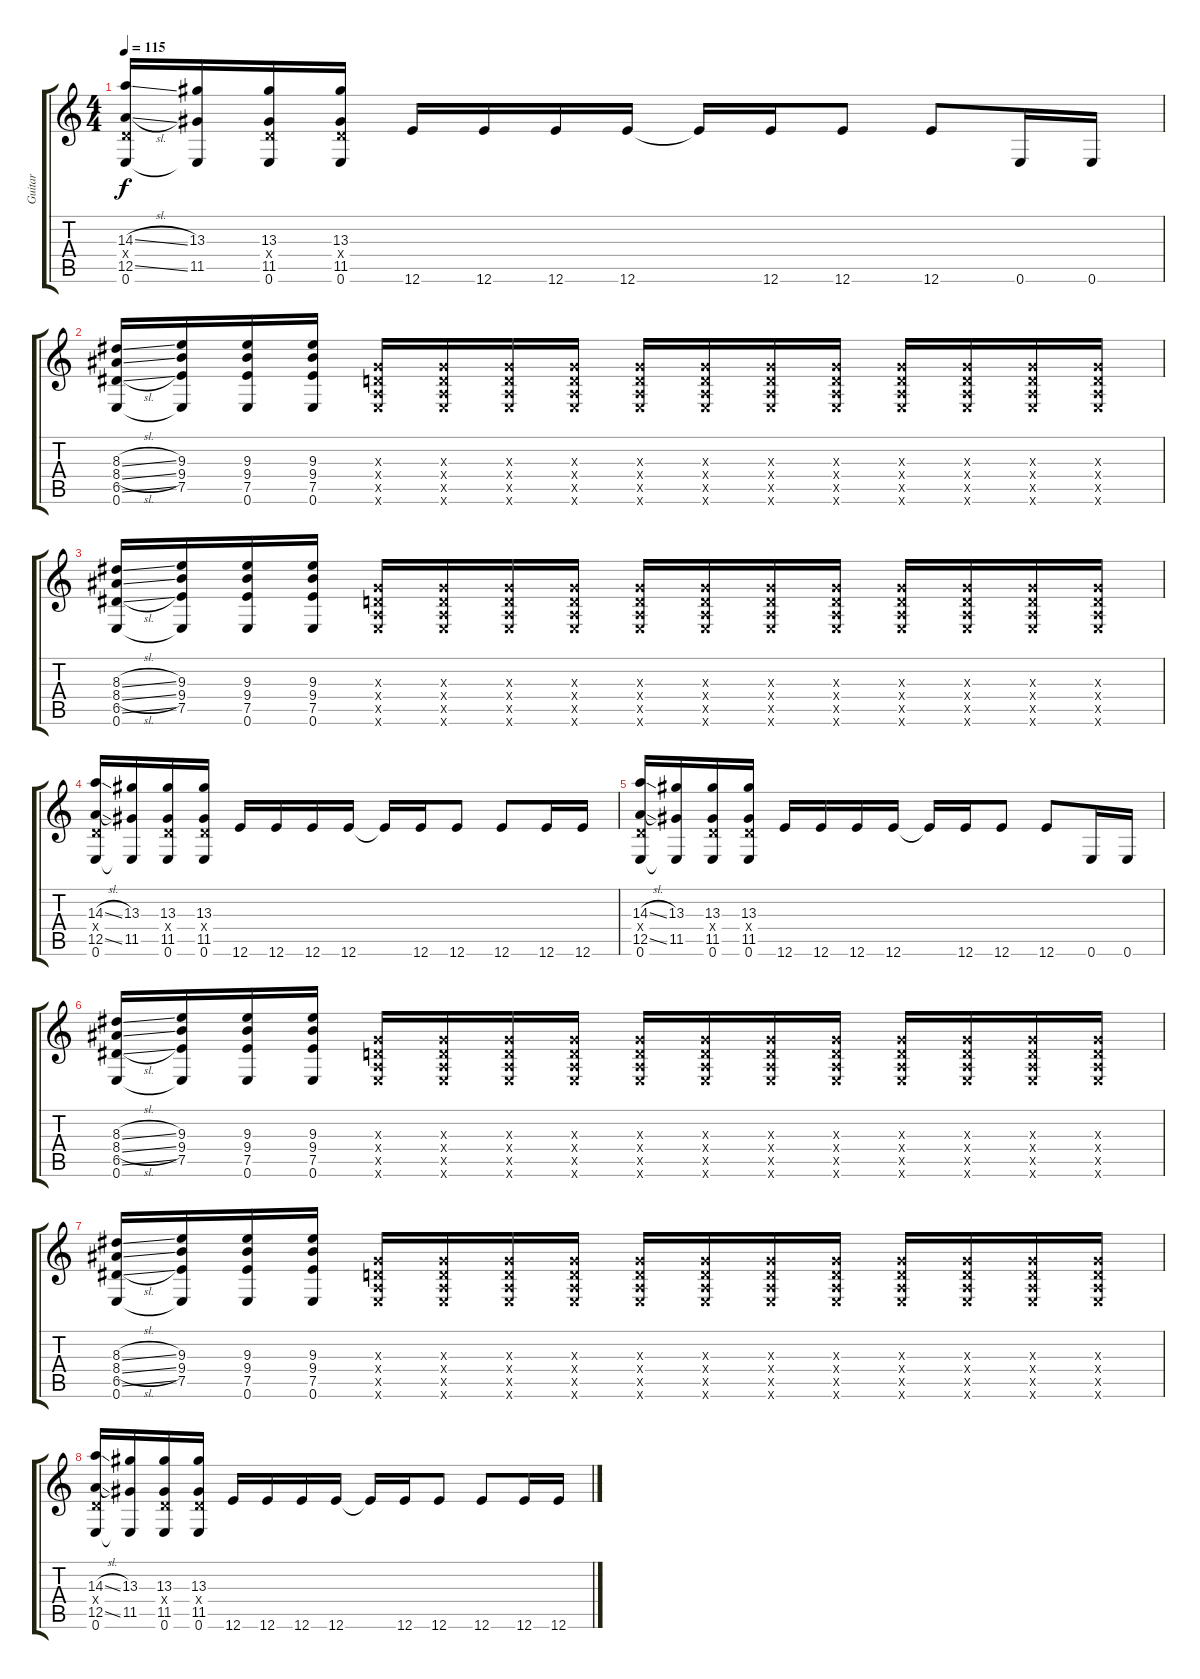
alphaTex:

\track ("Guitar" "Guitar") {instrument distortionguitar}
\staff {score tabs}
\tuning (E4 B3 G3 D3 A2 E2) {hide}
\ts (4 4)
\tempo 115
\clef g2
\ks c
(14.3{sl} 0.4{x} 12.5{sl} 0.6).16{dy f} (13.3 11.5 0.6{t}).16 (13.3 0.4{x} 11.5 0.6).16 (13.3 0.4{x} 11.5 0.6).16 12.6.16 12.6.16 12.6.16 12.6.16 12.6{t}.16 12.6.16 12.6.8 12.6.8 0.6.16 0.6.16 |
(8.3{sl} 8.4{sl} 6.5{sl} 0.6).16 (9.3 9.4 7.5 0.6{t}).16 (9.3 9.4 7.5 0.6).16 (9.3 9.4 7.5 0.6).16 (0.3{x} 0.4{x} 0.5{x} 0.6{x}).16 (0.3{x} 0.4{x} 0.5{x} 0.6{x}).16 (0.3{x} 0.4{x} 0.5{x} 0.6{x}).16 (0.3{x} 0.4{x} 0.5{x} 0.6{x}).16 (0.3{x} 0.4{x} 0.5{x} 0.6{x}).16 (0.3{x} 0.4{x} 0.5{x} 0.6{x}).16 (0.3{x} 0.4{x} 0.5{x} 0.6{x}).16 (0.3{x} 0.4{x} 0.5{x} 0.6{x}).16 (0.3{x} 0.4{x} 0.5{x} 0.6{x}).16 (0.3{x} 0.4{x} 0.5{x} 0.6{x}).16 (0.3{x} 0.4{x} 0.5{x} 0.6{x}).16 (0.3{x} 0.4{x} 0.5{x} 0.6{x}).16 |
(8.3{sl} 8.4{sl} 6.5{sl} 0.6).16 (9.3 9.4 7.5 0.6{t}).16 (9.3 9.4 7.5 0.6).16 (9.3 9.4 7.5 0.6).16 (0.3{x} 0.4{x} 0.5{x} 0.6{x}).16 (0.3{x} 0.4{x} 0.5{x} 0.6{x}).16 (0.3{x} 0.4{x} 0.5{x} 0.6{x}).16 (0.3{x} 0.4{x} 0.5{x} 0.6{x}).16 (0.3{x} 0.4{x} 0.5{x} 0.6{x}).16 (0.3{x} 0.4{x} 0.5{x} 0.6{x}).16 (0.3{x} 0.4{x} 0.5{x} 0.6{x}).16 (0.3{x} 0.4{x} 0.5{x} 0.6{x}).16 (0.3{x} 0.4{x} 0.5{x} 0.6{x}).16 (0.3{x} 0.4{x} 0.5{x} 0.6{x}).16 (0.3{x} 0.4{x} 0.5{x} 0.6{x}).16 (0.3{x} 0.4{x} 0.5{x} 0.6{x}).16 |
(14.3{sl} 0.4{x} 12.5{sl} 0.6).16 (13.3 11.5 0.6{t}).16 (13.3 0.4{x} 11.5 0.6).16 (13.3 0.4{x} 11.5 0.6).16 12.6.16 12.6.16 12.6.16 12.6.16 12.6{t}.16 12.6.16 12.6.8 12.6.8 12.6.16 12.6.16 |
(14.3{sl} 0.4{x} 12.5{sl} 0.6).16 (13.3 11.5 0.6{t}).16 (13.3 0.4{x} 11.5 0.6).16 (13.3 0.4{x} 11.5 0.6).16 12.6.16 12.6.16 12.6.16 12.6.16 12.6{t}.16 12.6.16 12.6.8 12.6.8 0.6.16 0.6.16 |
(8.3{sl} 8.4{sl} 6.5{sl} 0.6).16 (9.3 9.4 7.5 0.6{t}).16 (9.3 9.4 7.5 0.6).16 (9.3 9.4 7.5 0.6).16 (0.3{x} 0.4{x} 0.5{x} 0.6{x}).16 (0.3{x} 0.4{x} 0.5{x} 0.6{x}).16 (0.3{x} 0.4{x} 0.5{x} 0.6{x}).16 (0.3{x} 0.4{x} 0.5{x} 0.6{x}).16 (0.3{x} 0.4{x} 0.5{x} 0.6{x}).16 (0.3{x} 0.4{x} 0.5{x} 0.6{x}).16 (0.3{x} 0.4{x} 0.5{x} 0.6{x}).16 (0.3{x} 0.4{x} 0.5{x} 0.6{x}).16 (0.3{x} 0.4{x} 0.5{x} 0.6{x}).16 (0.3{x} 0.4{x} 0.5{x} 0.6{x}).16 (0.3{x} 0.4{x} 0.5{x} 0.6{x}).16 (0.3{x} 0.4{x} 0.5{x} 0.6{x}).16 |
(8.3{sl} 8.4{sl} 6.5{sl} 0.6).16 (9.3 9.4 7.5 0.6{t}).16 (9.3 9.4 7.5 0.6).16 (9.3 9.4 7.5 0.6).16 (0.3{x} 0.4{x} 0.5{x} 0.6{x}).16 (0.3{x} 0.4{x} 0.5{x} 0.6{x}).16 (0.3{x} 0.4{x} 0.5{x} 0.6{x}).16 (0.3{x} 0.4{x} 0.5{x} 0.6{x}).16 (0.3{x} 0.4{x} 0.5{x} 0.6{x}).16 (0.3{x} 0.4{x} 0.5{x} 0.6{x}).16 (0.3{x} 0.4{x} 0.5{x} 0.6{x}).16 (0.3{x} 0.4{x} 0.5{x} 0.6{x}).16 (0.3{x} 0.4{x} 0.5{x} 0.6{x}).16 (0.3{x} 0.4{x} 0.5{x} 0.6{x}).16 (0.3{x} 0.4{x} 0.5{x} 0.6{x}).16 (0.3{x} 0.4{x} 0.5{x} 0.6{x}).16 |
(14.3{sl} 0.4{x} 12.5{sl} 0.6).16 (13.3 11.5 0.6{t}).16 (13.3 0.4{x} 11.5 0.6).16 (13.3 0.4{x} 11.5 0.6).16 12.6.16 12.6.16 12.6.16 12.6.16 12.6{t}.16 12.6.16 12.6.8 12.6.8 12.6.16 12.6.16
